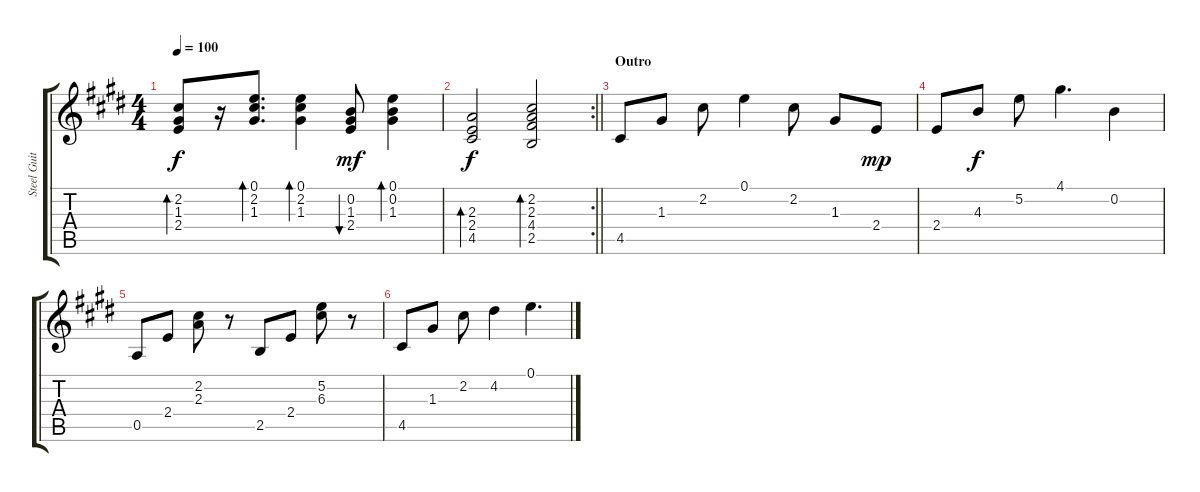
\track ("Steel Guitar" "Steel Guit") {instrument acousticguitarsteel}
\staff {score tabs}
\tuning (E4 B3 G3 D3 A2 E2) {hide}
\ts (4 4)
\tempo 100
\clef g2
\ks e
(2.2 1.3 2.4).8{bd 60 dy f} r.16 (0.1 2.2 1.3).8{d bd 60} (0.1 2.2 1.3).4{bd 60} (0.2 1.3 2.4).8{bu 60 dy mf} (0.1 0.2 1.3).4{bd 60} |
\rc 2
\barLineRight lightlight
(2.3 2.4 4.5).2{bd 60 dy f} (2.2 2.3 4.4 2.5).2{bd 60} |
\section ("" "Outro")
4.5.8 1.3.8 2.2.8 0.1.4 2.2.8 1.3.8 2.4.8{dy mp} |
2.4.8 4.3.8{dy f} 5.2.8 4.1.4{d} 0.2.4 |
0.5.8 2.4.8 (2.2 2.3).8 r.8 2.5.8 2.4.8 (5.2 6.3).8 r.8 |
4.5.8 1.3.8 2.2.8 4.2.4 0.1.4{d}
